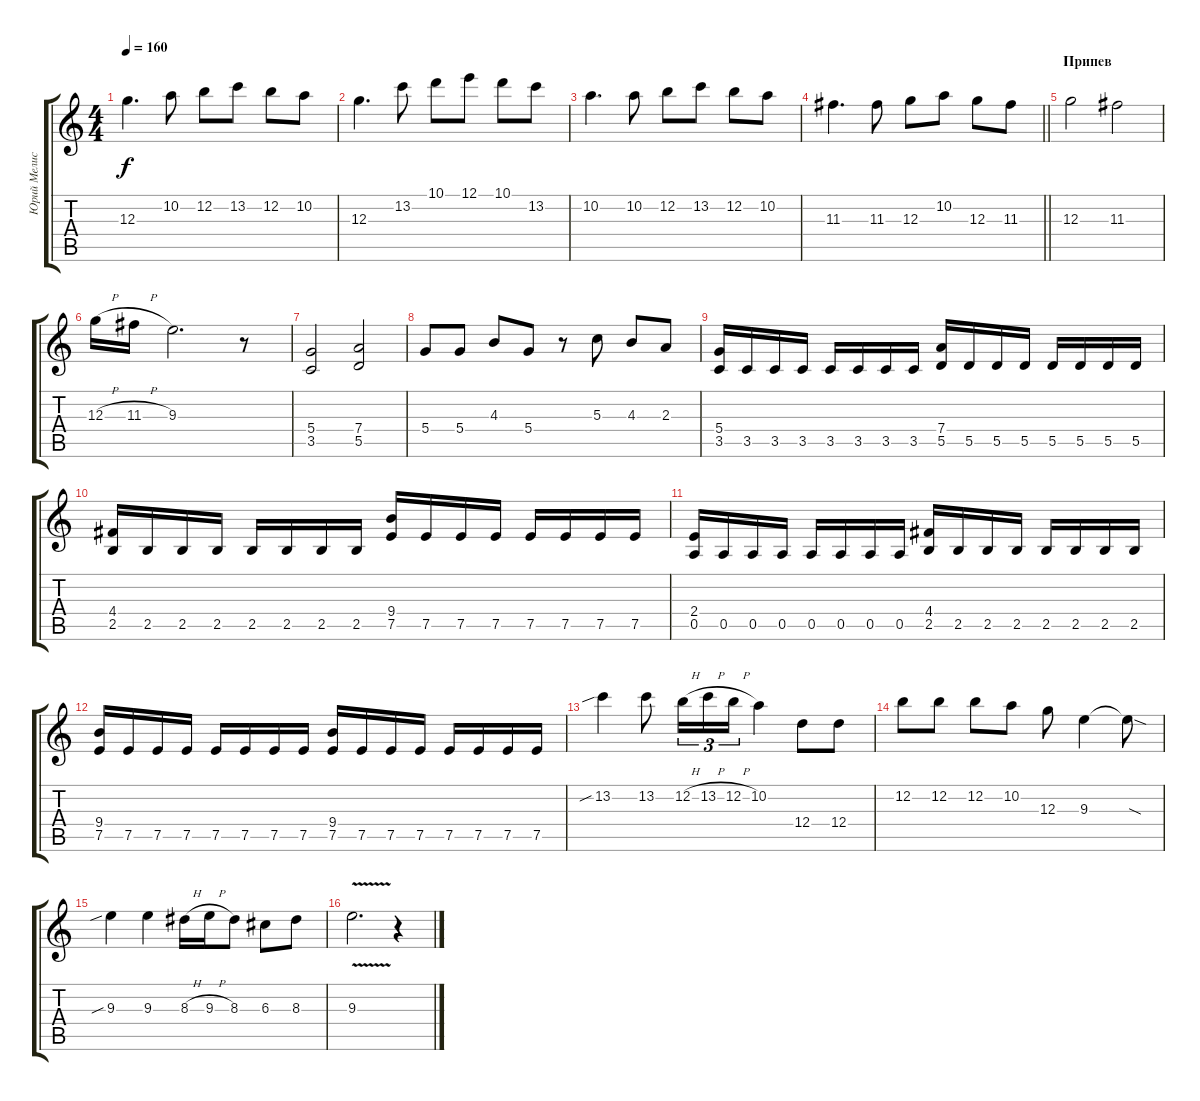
\track ("Юрий Мелисов" "Юрий Мелис") {instrument distortionguitar}
\staff {score tabs}
\tuning (E4 B3 G3 D3 A2 E2) {hide}
\ts (4 4)
\tempo 160
\clef g2
\ks c
12.3.4{d dy f} 10.2.8 12.2.8 13.2.8 12.2.8 10.2.8 |
12.3.4{d} 13.2.8 10.1.8 12.1.8 10.1.8 13.2.8 |
10.2.4{d} 10.2.8 12.2.8 13.2.8 12.2.8 10.2.8 |
\barLineRight lightlight
11.3.4{d} 11.3.8 12.3.8 10.2.8 12.3.8 11.3.8 |
\section ("" "Припев")
12.3.2 11.3.2 |
12.3{h}.16 11.3{h}.16 9.3.2{d} r.8 |
(5.4 3.5).2 (7.4 5.5).2 |
5.4.8 5.4.8 4.3.8 5.4.8 r.8 5.3.8 4.3.8 2.3.8 |
(5.4 3.5).16 3.5.16 3.5.16 3.5.16 3.5.16 3.5.16 3.5.16 3.5.16 (7.4 5.5).16 5.5.16 5.5.16 5.5.16 5.5.16 5.5.16 5.5.16 5.5.16 |
(4.4 2.5).16 2.5.16 2.5.16 2.5.16 2.5.16 2.5.16 2.5.16 2.5.16 (9.4 7.5).16 7.5.16 7.5.16 7.5.16 7.5.16 7.5.16 7.5.16 7.5.16 |
(2.4 0.5).16 0.5.16 0.5.16 0.5.16 0.5.16 0.5.16 0.5.16 0.5.16 (4.4 2.5).16 2.5.16 2.5.16 2.5.16 2.5.16 2.5.16 2.5.16 2.5.16 |
(9.4 7.5).16 7.5.16 7.5.16 7.5.16 7.5.16 7.5.16 7.5.16 7.5.16 (9.4 7.5).16 7.5.16 7.5.16 7.5.16 7.5.16 7.5.16 7.5.16 7.5.16 |
13.2{sib}.4 13.2.8 12.2{h}.16{tu (3 2)} 13.2{h}.16{tu (3 2)} 12.2{h}.16{tu (3 2)} 10.2.4 12.4.8 12.4.8 |
12.2.8 12.2.8 12.2.8 10.2.8 12.3.8 9.3.4 9.3{sod t}.8 |
9.3{sib}.4 9.3.4 8.3{h}.16 9.3{h}.16 8.3.8 6.3.8 8.3.8 |
9.3{v}.2{d} r.4
